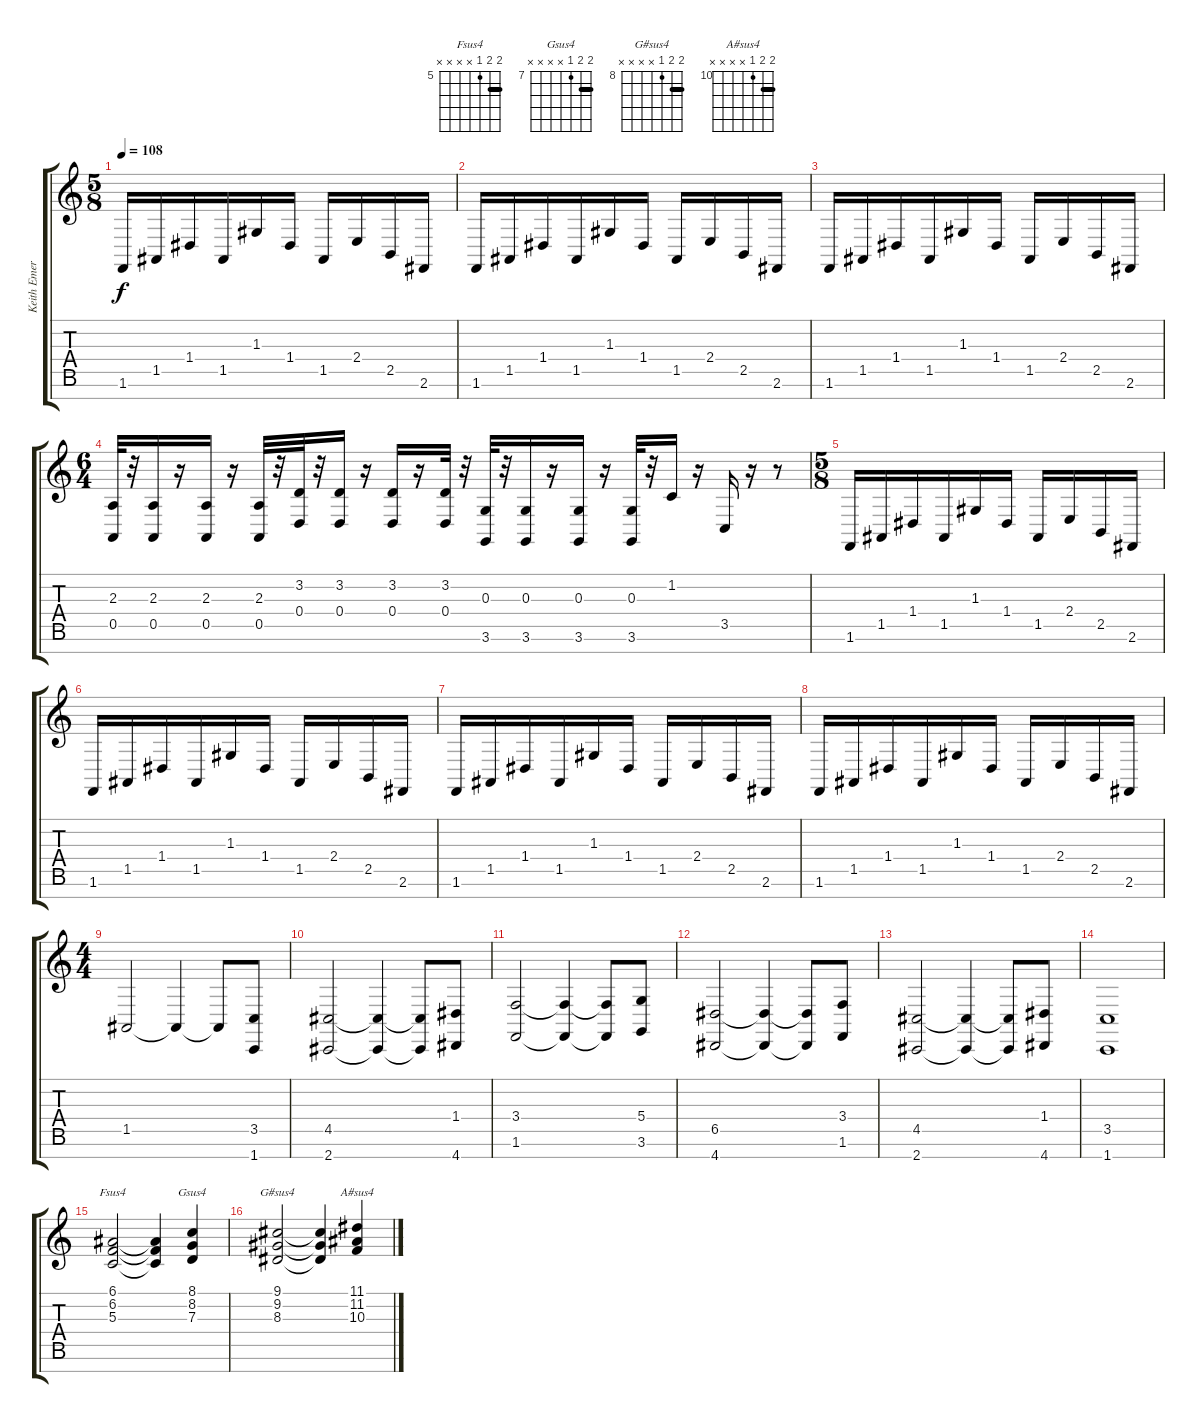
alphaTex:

\track ("Keith Emerson (LH)" "Keith Emer") {instrument percussiveorgan}
\staff {score tabs}
\tuning (E4 B3 G3 D3 A2 E2 B1) {hide}
\chord ("Fsus4" 6 6 5 x x x x) {firstfret 5 barre 6}
\chord ("Gsus4" 8 8 7 x x x x) {firstfret 7 barre 8}
\chord ("G#sus4" 9 9 8 x x x x) {firstfret 8 barre 9}
\chord ("A#sus4" 11 11 10 x x x x) {firstfret 10 barre 11}
\ts (5 8)
\tempo 108
\clef g2
\ks c
1.6.16{dy f} 1.5.16 1.4.16 1.5.16 1.3.16 1.4.16 1.5.16 2.4.16 2.5.16 2.6.16 |
1.6.16 1.5.16 1.4.16 1.5.16 1.3.16 1.4.16 1.5.16 2.4.16 2.5.16 2.6.16 |
1.6.16 1.5.16 1.4.16 1.5.16 1.3.16 1.4.16 1.5.16 2.4.16 2.5.16 2.6.16 |
\ts (6 4)
(2.3 0.5).32 r.32 (2.3 0.5).16 r.16 (2.3 0.5).16 r.16 (2.3 0.5).32 r.32 (3.2 0.4).32 r.32 (3.2 0.4).16 r.16 (3.2 0.4).16 r.16 (3.2 0.4).32 r.32 (0.3 3.6).32 r.32 (0.3 3.6).16 r.16 (0.3 3.6).16 r.16 (0.3 3.6).32 r.32 1.2.16 r.16 3.5.16 r.16 r.8 |
\ts (5 8)
1.6.16 1.5.16 1.4.16 1.5.16 1.3.16 1.4.16 1.5.16 2.4.16 2.5.16 2.6.16 |
1.6.16 1.5.16 1.4.16 1.5.16 1.3.16 1.4.16 1.5.16 2.4.16 2.5.16 2.6.16 |
1.6.16 1.5.16 1.4.16 1.5.16 1.3.16 1.4.16 1.5.16 2.4.16 2.5.16 2.6.16 |
1.6.16 1.5.16 1.4.16 1.5.16 1.3.16 1.4.16 1.5.16 2.4.16 2.5.16 2.6.16 |
\ts (4 4)
1.5.2 1.5{t}.4 1.5{t}.8 (3.5 1.7).8 |
(4.5 2.7).2 (4.5{t} 2.7{t}).4 (4.5{t} 2.7{t}).8 (1.4 4.7).8 |
(3.4 1.6).2 (3.4{t} 1.6{t}).4 (3.4{t} 1.6{t}).8 (5.4 3.6).8 |
(6.5 4.7).2 (6.5{t} 4.7{t}).4 (6.5{t} 4.7{t}).8 (3.4 1.6).8 |
(4.5 2.7).2 (4.5{t} 2.7{t}).4 (4.5{t} 2.7{t}).8 (1.4 4.7).8 |
(3.5 1.7).1 |
(6.1 6.2 5.3).2{ch "Fsus4"} (6.1{t} 6.2{t} 5.3{t}).4 (8.1 8.2 7.3).4{ch "Gsus4"} |
(9.1 9.2 8.3).2{ch "G#sus4"} (9.1{t} 9.2{t} 8.3{t}).4 (11.1 11.2 10.3).4{ch "A#sus4"}
